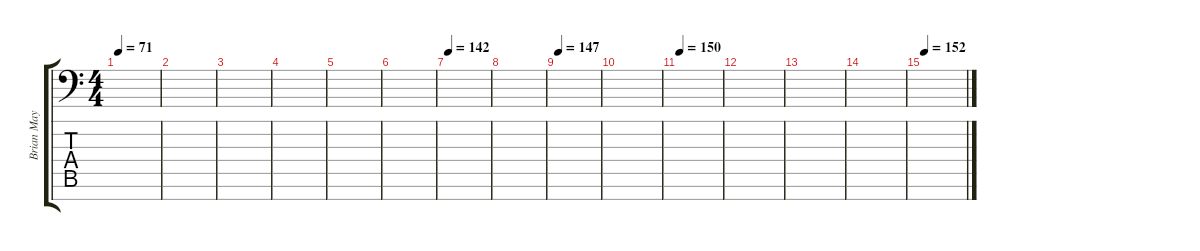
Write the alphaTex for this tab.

\track ("Brian May - Red Special - Lead" "Brian May ") {instrument overdrivenguitar}
\staff {score tabs}
\tuning (E4 B3 G3 D3 A2 E2 C-1) {hide}
\ts (4 4)
\tempo 71
\clef f4
\ks c
|
|
|
|
|
|
\tempo 142
|
|
\tempo 147
|
|
\tempo 150
|
|
|
|
\tempo 152
